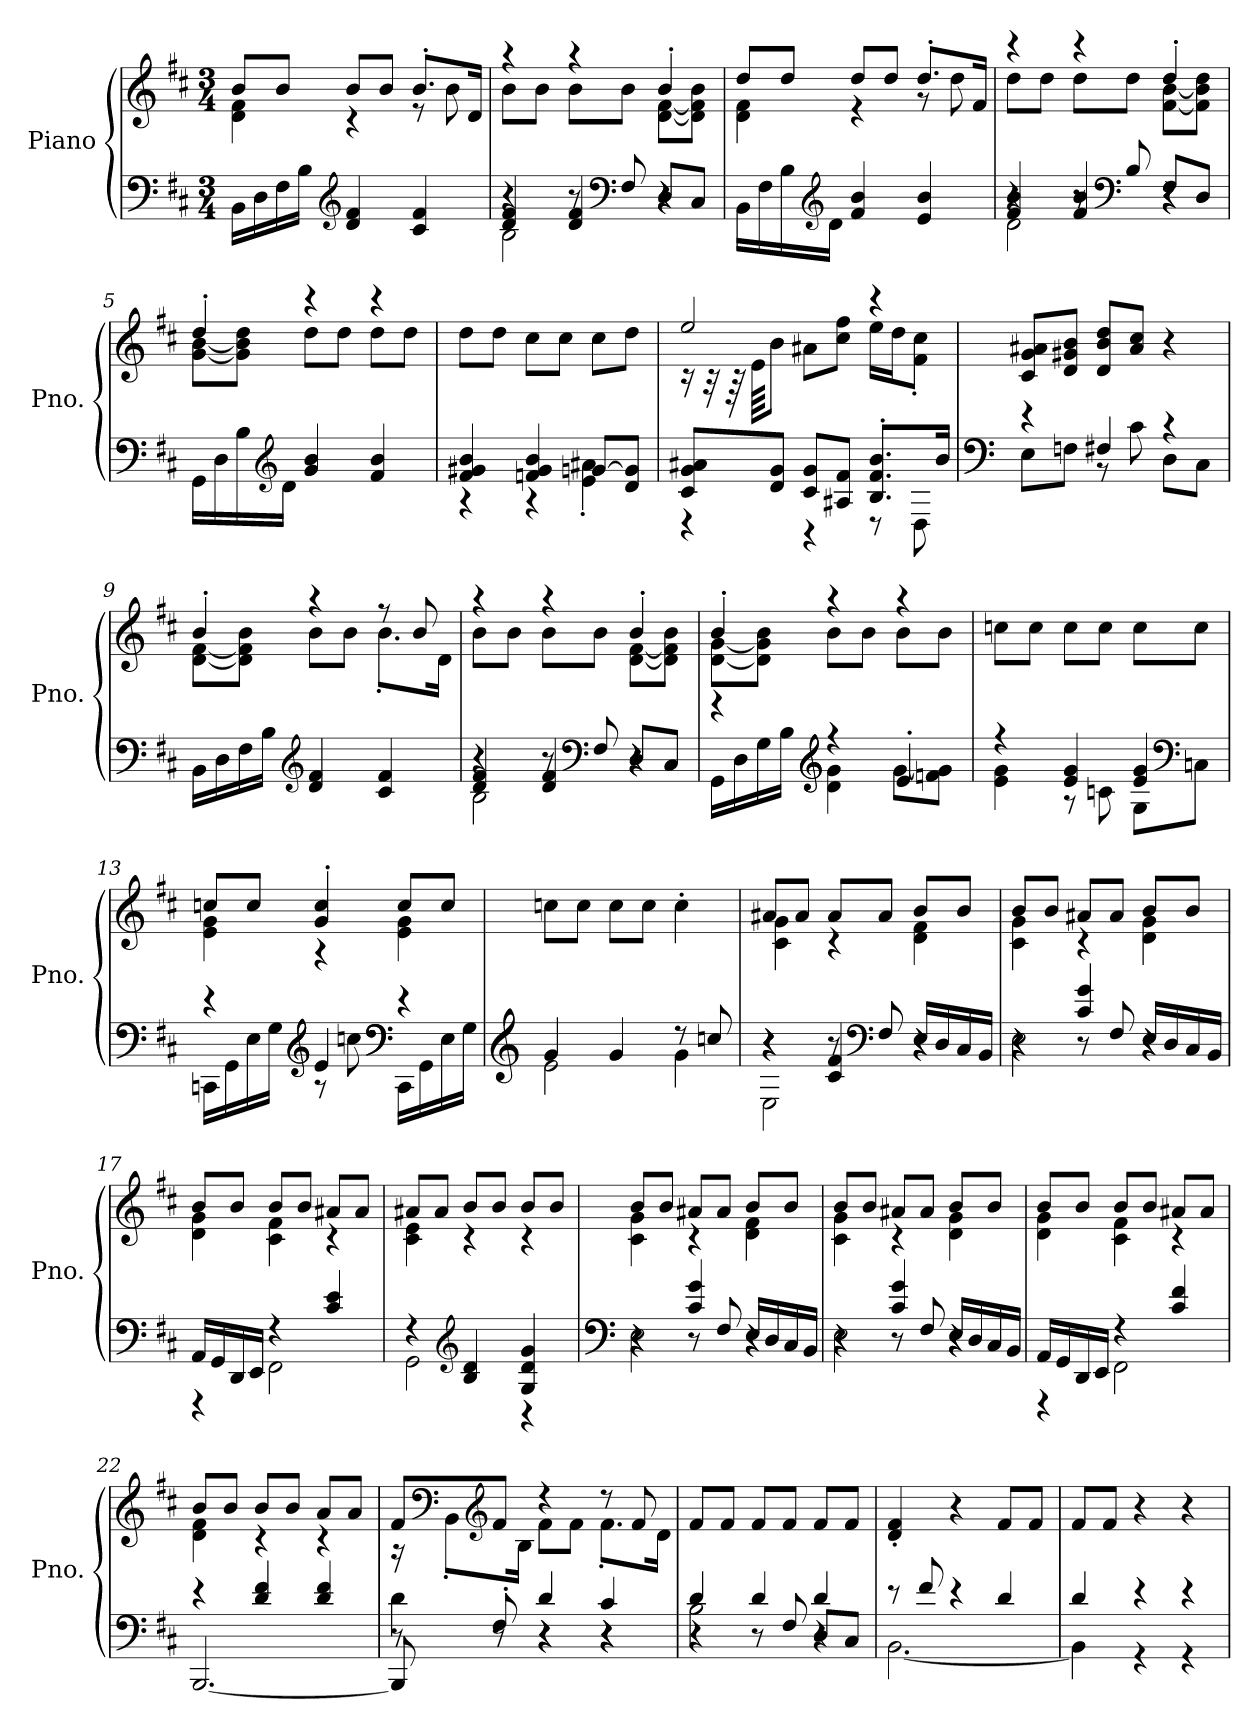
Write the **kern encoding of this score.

**kern	**kern
*part1	*part1
*staff2	*staff1
*I"Piano	*
*I'Pno.	*
*clefF4	*clefG2
*k[f#c#]	*k[f#c#]
*M3/4	*M3/4
=1	=1
*	*^
16BB\LL	8b/L	4d\ 4f#\
16D\	.	.
16F#\	8b/J	.
16B\JJ	.	.
*clefG2	*	*
4d/ 4f#/	8b/L	4r
.	8b/J	.
4c#/ 4f#/	8.b'/L	8r
.	.	8b\
.	16d/Jk	.
=2	=2	=2
*^	*	*
*	*^	*	*
4r	2B\	4d/ 4f#/	4r	8b\L
.	.	.	.	8b\J
4d/ 4f#/	.	8r	4r	8b\L
*clefF4	*	*	*	*
.	.	8F#/	.	8b\J
4r	4r	8D/L	4b'/	[8d\ [8f#\L
.	.	8C#/J	.	8d\] 8f#\] 8b\J
*v	*v	*v	*	*
=3	=3	=3
16BB\LL	8dd/L	4d\ 4f#\
16F#\	.	.
16B\	8dd/J	.
*clefG2	*	*
16d\JJ	.	.
4f#/ 4b/	8dd/L	4r
.	8dd/J	.
4e/ 4b/	8.dd'/L	8r
.	.	8dd\
.	16f#/Jk	.
=4	=4	=4
*^	*	*
*	*^	*	*
4r	2d\	4f#/ 4b/	4r	8dd\L
.	.	.	.	8dd\J
4f#/ 4b/	.	8r	4r	8dd\L
*clefF4	*	*	*	*
.	.	8B/	.	8dd\J
4r	4r	8F#/L	4dd'/	[8f#\ [8b\L
.	.	8D/J	.	8f#\] 8b\] 8dd\J
*v	*v	*v	*	*
!!LO:LB:g=z	!!
=5	=5	=5
16GG\LL	4dd'/	[8g\ [8b\L
16D\	.	.
16B\	.	8g\] 8b\] 8dd\J
*clefG2	*	*
16d\JJ	.	.
4g/ 4b/	4r	8dd\L
.	.	8dd\J
4f#/ 4b/	4r	8dd\L
.	.	8dd\J
*	*v	*v
=6	=6
*^	*
4f#/ 4g#X/ 4b/	4r	8dd\L
.	.	8dd\J
4fn/ 4g#/ 4b/	4r	8cc#\L
.	.	8cc#\J
[8gn/L	4e\' 4a#X\'	8cc#\L
8d/ 8g/]J	.	8dd\J
=7	=7	=7
*	*	*^
8c#/ 8g/ 8a#X/L	4r	2ee/	16r
.	.	.	32r
.	.	.	64r
.	.	.	64e\KKKL
8d/ 8g/J	.	.	8b\J
8c#/ 8g/L	4r	.	8a#X\L
8A#X/ 8f#/J	.	.	8cc#\ 8ff#\J
8.B/' 8.f#/' 8.b/'L	8r	4r	16ee\LL
.	.	.	16dd\J
.	8D\	.	8f#\' 8cc#\'J
16b/Jk	.	.	.
*	*	*v	*v
=8	=8	=8
*clefF4	*	*
4r	8E\L	8c#/ 8g/ 8a#X/L
.	8Fn\J	8d/ 8g#X/ 8b/J
4F#X/	8r	8d/ 8b/ 8dd/L
.	8c#\	8a#/ 8cc#/J
4r	8D\L	4r
.	8C#\J	.
*v	*v	*
!!LO:LB:g=z
=9	=9
*	*^
16BB\LL	4b'/	[8d\ [8f#\L
16D\	.	.
16F#\	.	8d\] 8f#\] 8b\J
16B\JJ	.	.
*clefG2	*	*
4d/ 4f#/	4r	8b\L
.	.	8b\J
4c#/ 4f#/	8r	8.b'\L
.	8b/	.
.	.	16d\Jk
=10	=10	=10
*^	*	*
*	*^	*	*
4r	2B\	4d/ 4f#/	4r	8b\L
.	.	.	.	8b\J
4d/ 4f#/	.	8r	4r	8b\L
*clefF4	*	*	*	*
.	.	8F#/	.	8b\J
4r	4r	8D/L	4b'/	[8d\ [8f#\L
.	.	8C#/J	.	8d\] 8f#\] 8b\J
*	*v	*v	*	*
=11	=11	=11	=11
4r	16GG\LL	4b'/	[8d\ [8g\L
.	16D\	.	.
.	16G\	.	8d\] 8g\] 8b\J
.	16B\JJ	.	.
*clefG2	*	*	*
4r	4d\ 4g\	4r	8b\L
.	.	.	8b\J
4e'/	[8g\L	4r	8b\L
.	8fn\ 8g\]J	.	8b\J
*	*	*v	*v
=12	=12	=12
4r	4e\ 4g\	8ccn\L
.	.	8cc\J
4e/ 4g/	8r	8cc\L
.	8cn\	8cc\J
4e/ 4g/	8G\L	8cc\L
*clefF4	*	*
.	8Cn\J	8cc\J
!!LO:LB:g=z
=13	=13	=13
*	*	*^
4r	16CCn\LL	8ccn/L	4e\ 4g\
.	16GG\	.	.
.	16E\	8cc/J	.
.	16G\JJ	.	.
*clefG2	*	*	*
4e/	8r	4g/' 4cc/'	4r
.	8ccn\	.	.
*clefF4	*	*	*
4r	16CC\LL	8cc/L	4e\ 4g\
.	16GG\	.	.
.	16E\	8cc/J	.
.	16G\JJ	.	.
*	*	*v	*v
=14	=14	=14
*clefG2	*	*
4g/	2e\	8ccn\L
.	.	8cc\J
4g/	.	8cc\L
.	.	8cc\J
8r	4g\	4cc'\
8ccn/	.	.
=15	=15	=15
*	*^	*^
4r	2E\	4r	8a#X/L	4c#\ 4g\
.	.	.	8a#/J	.
4c#/ 4f#/	.	8r	8a#/L	4r
*clefF4	*	*	*	*
.	.	8F#/	8a#/J	.
4r	4r	16E/LL	8b/L	4d\ 4f#\
.	.	16D/	.	.
.	.	16C#/	8b/J	.
.	.	16BB/JJ	.	.
!!LO:LB:g=z	!!
=16	=16	=16	=16	=16
4r	2E\	4r	8b/L	4c#\ 4g\
.	.	.	8b/J	.
4c#/ 4g/	.	8r	8a#X/L	4r
.	.	8F#/	8a#/J	.
4r	4r	16E/LL	8b/L	4d\ 4g\
.	.	16D/	.	.
.	.	16C#/	8b/J	.
.	.	16BB/JJ	.	.
*	*v	*v	*	*
=17	=17	=17	=17
16AA/LL	4r	8b/L	4d\ 4g\
16GG/	.	.	.
16DD/	.	8b/J	.
16EE/JJ	.	.	.
4r	2FF#\	8b/L	4c#\ 4f#\
.	.	8b/J	.
4c#/ 4e/	.	8a#X/L	4r
.	.	8a#/J	.
=18	=18	=18	=18
4r	2GG\	8a#X/L	4c#\ 4e\
.	.	8a#/J	.
*clefG2	*	*	*
4B/ 4d/	.	8b/L	4r
.	.	8b/J	.
4G/ 4d/ 4g/	4r	8b/L	4r
.	.	8b/J	.
*v	*v	*	*
=19	=19	=19
*clefF4	*	*
*^	*	*
*	*^	*	*
4r	2E\	4r	8b/L	4c#\ 4g\
.	.	.	8b/J	.
4c#/ 4g/	.	8r	8a#X/L	4r
.	.	8F#/	8a#/J	.
4r	4r	16E/LL	8b/L	4d\ 4f#\
.	.	16D/	.	.
.	.	16C#/	8b/J	.
.	.	16BB/JJ	.	.
!!LO:LB:g=z	!!
=20	=20	=20	=20	=20
4r	2E\	4r	8b/L	4c#\ 4g\
.	.	.	8b/J	.
4c#/ 4g/	.	8r	8a#X/L	4r
.	.	8F#/	8a#/J	.
4r	4r	16E/LL	8b/L	4d\ 4g\
.	.	16D/	.	.
.	.	16C#/	8b/J	.
.	.	16BB/JJ	.	.
*	*v	*v	*	*
=21	=21	=21	=21
16AA/LL	4r	8b/L	4d\ 4g\
16GG/	.	.	.
16DD/	.	8b/J	.
16EE/JJ	.	.	.
4r	2FF#\	8b/L	4c#\ 4f#\
.	.	8b/J	.
4c#/ 4f#/	.	8a#X/L	4r
.	.	8a#/J	.
=22	=22	=22	=22
4r	[2.BBB/	8b/L	4d\ 4f#\
.	.	8b/J	.
4d/ 4f#/	.	8b/L	4r
.	.	8b/J	.
4d/ 4f#/	.	8a/L	4r
.	.	8a/J	.
=23	=23	=23	=23
*	*^	*	*
8r	4d\	8BBB/]	8f#/L	16r
*	*	*	*clefF4	*
.	.	.	.	8BB'\L
*	*	*	*clefG2	*
8F#'/	.	8r	8f#/J	.
.	.	.	.	16B\Jk
4d/	4r	4r	4r	8f#\L
.	.	.	.	8f#\J
4c#/	4r	4r	8r	8.f#'\L
.	.	.	8f#/	.
.	.	.	.	16d\Jk
*	*	*	*v	*v
!!LO:PB:g=z
=24	=24	=24	=24
4r	2B\	4d/	8f#/L
.	.	.	8f#/J
4d/	.	8r	8f#/L
.	.	8F#/	8f#/J
4d/	4r	8D/L	8f#/L
.	.	8C#/J	8f#/J
*	*v	*v	*
=25	=25	=25
8r	[2.BB\	4d/' 4f#/'
8f#/	.	.
4r	.	4r
4d/	.	8f#/L
.	.	8f#/J
=26	=26	=26
4d/	4BB\]	8f#/L
.	.	8f#/J
4r	4r	4r
4r	4r	4r
*v	*v	*
=	=
*-	*-
